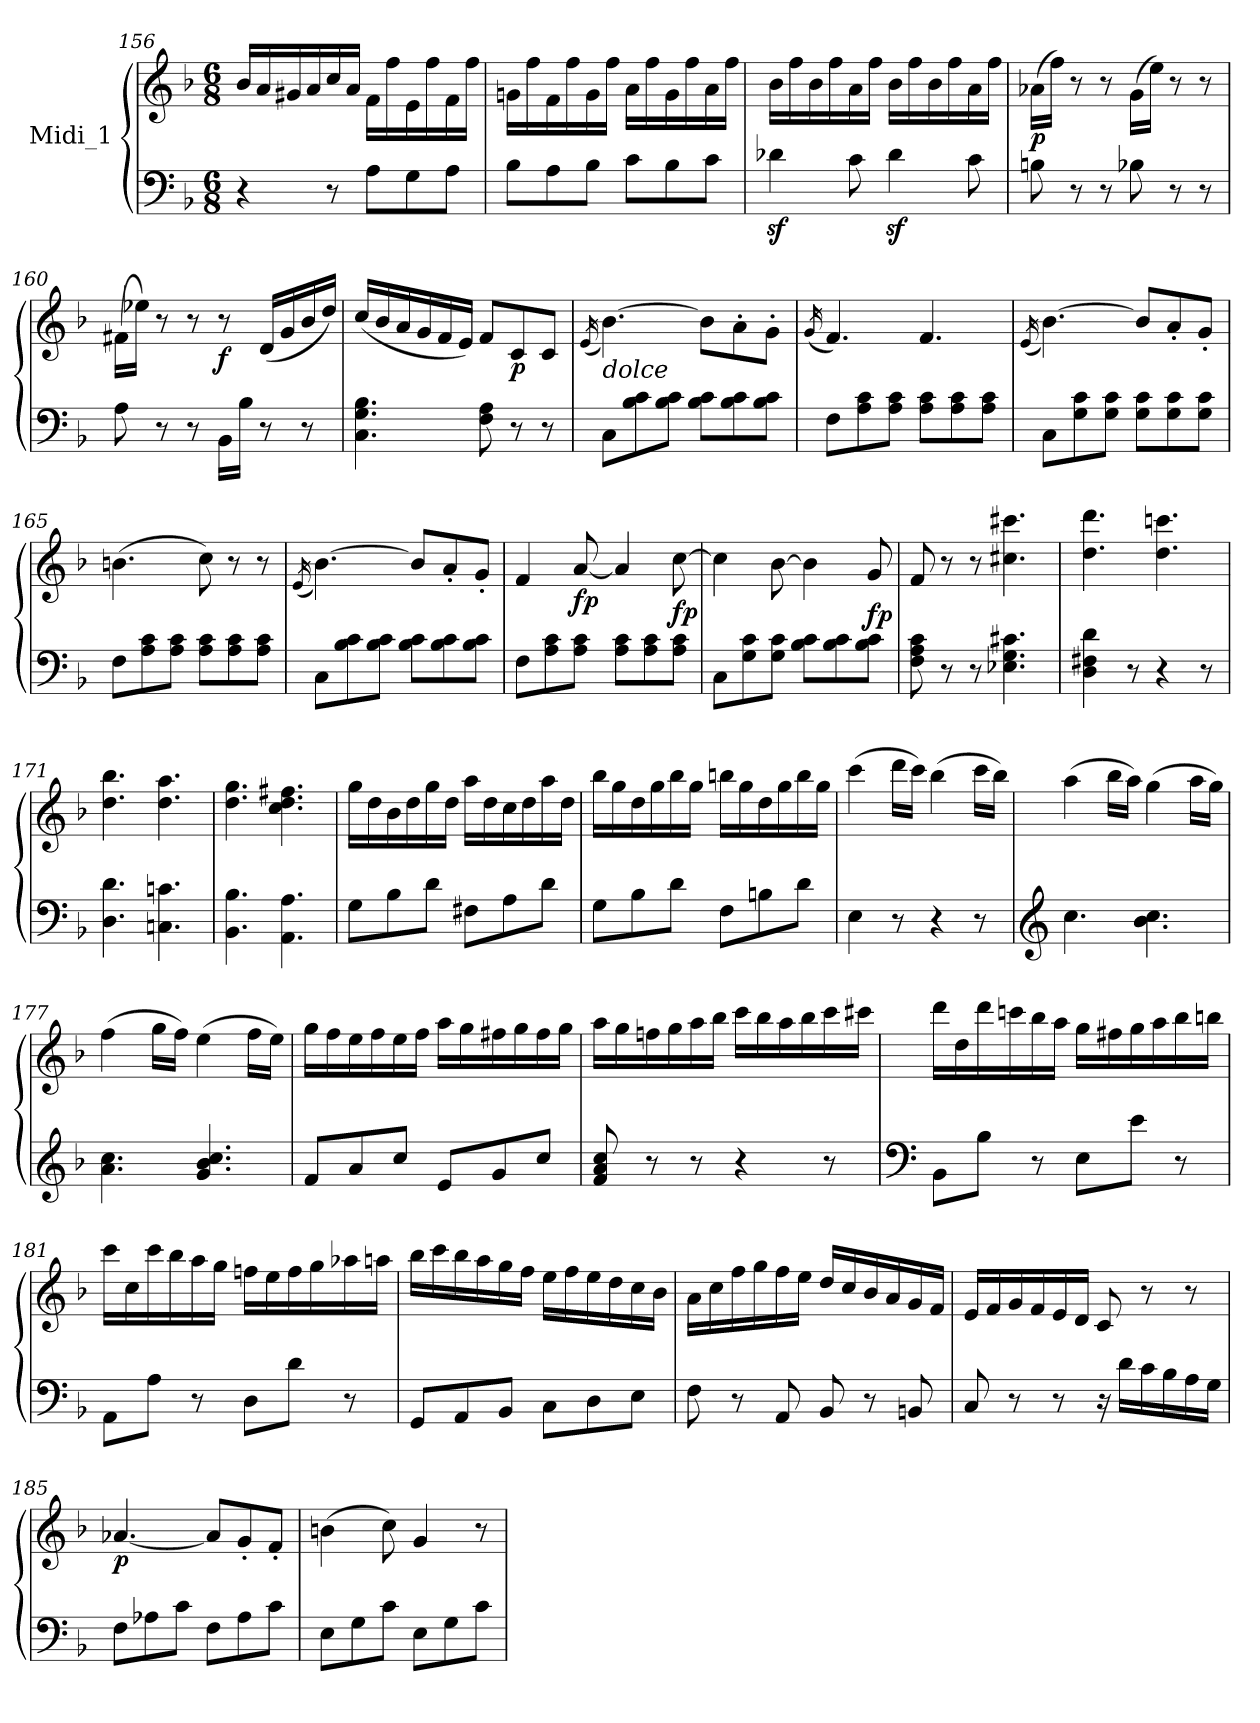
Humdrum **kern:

**kern	**kern	**dynam
*part1	*part1	*part1
*staff2	*staff1	*staff1/2
*I"Midi_1	*	*
*clefF4	*clefG2	*
*k[b-]	*k[b-]	*
*F:	*F:	*
*M6/8	*M6/8	*
=156	=156	=156
4r	16b-/LL	.
.	16a/	.
.	16g#X/	.
.	16a/	.
8r	16cc/	.
.	16a/JJ	.
8A\L	16f\LL	.
.	16ff\	.
8G\	16e\	.
.	16ff\	.
8A\J	16f\	.
.	16ff\JJ	.
!!LO:LB:g=z
=157	=157	=157
8B-\L	16gni\LL	.
.	16ff\	.
8A\	16f\	.
.	16ff\	.
8B-\J	16g\	.
.	16ff\JJ	.
8c\L	16a\LL	.
.	16ff\	.
8B-\	16g\	.
.	16ff\	.
8c\J	16a\	.
.	16ff\JJ	.
=158	=158	=158
4d-Xz<\	16b-\LL	.
.	16ff\	.
.	16b-\	.
.	16ff\	.
8c\	16a\	.
.	16ff\JJ	.
4d-z<\	16b-\LL	.
.	16ff\	.
.	16b-\	.
.	16ff\	.
8c\	16a\	.
.	16ff\JJ	.
=159	=159	=159
!	!	!LO:DY:b
8Bn\	(16a-X\LL	p
.	16ff\JJ)	.
8r	8r	.
8r	8r	.
8B-X\	(16g\LL	.
.	16ee\JJ)	.
8r	8r	.
8r	8r	.
=160	=160	=160
8A\	(16f#X\LL	.
.	16ee-X\JJ)	.
8r	8r	.
8r	8r	.
!	!	!LO:DY:b
16BB-\LL	8r	f
16B-\JJ	.	.
8r	(16d/LL	.
.	16g/	.
8r	16b-/	.
.	16dd/JJ)	.
!!LO:LB:g=z
=161	=161	=161
4.C\ 4.G\ 4.B-\	(16cc/LL	.
.	16b-/	.
.	16a/	.
.	16g/	.
.	16f/	.
.	16e/JJ)	.
8F\ 8A\	8f/L	.
!	!	!LO:DY:b
8r	8c/	p
8r	8c/J	.
=162	=162	=162
.	(16qe/	.
!	!LO:TX:b:i:t=dolce	!
8C\L	[4.b-\)	.
8B-\ 8c\	.	.
8B-\ 8c\J	.	.
8B-\ 8c\L	8b-\L]	.
8B-\ 8c\	8a'\	.
8B-\ 8c\J	8g'\J	.
=163	=163	=163
.	(16qg/	.
8F\L	4.f/)	.
8A\ 8c\	.	.
8A\ 8c\J	.	.
8A\ 8c\L	4.f/	.
8A\ 8c\	.	.
8A\ 8c\J	.	.
=164	=164	=164
.	(16qe/	.
8C\L	[4.b-\)	.
8G\ 8c\	.	.
8G\ 8c\J	.	.
8G\ 8c\L	8b-/L]	.
8G\ 8c\	8a'/	.
8G\ 8c\J	8g'/J	.
!!LO:LB:g=z
=165	=165	=165
8F\L	(>4.bn\	.
8A\ 8c\	.	.
8A\ 8c\J	.	.
8A\ 8c\L	8cc\)	.
8A\ 8c\	8r	.
8A\ 8c\J	8r	.
!!LO:LB:g=z
=166	=166	=166
.	(16qe/	.
8C\L	[4.b-i\)	.
8B-\ 8c\	.	.
8B-\ 8c\J	.	.
8B-\ 8c\L	8b-/L]	.
8B-\ 8c\	8a'/	.
8B-\ 8c\J	8g'/J	.
=167	=167	=167
8F\L	4f/	.
8A\ 8c\	.	.
!	!	!LO:DY:b
8A\ 8c\J	[8a/	fp
8A\ 8c\L	4a/]	.
8A\ 8c\	.	.
!	!	!LO:DY:b
8A\ 8c\J	[8cc\	fp
=168	=168	=168
8C\L	4cc\]	.
8G\ 8c\	.	.
8G\ 8c\J	[8b-\	.
8B-\ 8c\L	4b-\]	.
8B-\ 8c\	.	.
!	!	!LO:DY:a=2
8B-\ 8c\J	8g/	fp
=169	=169	=169
8F\ 8A\ 8c\	8f/	.
8r	8r	.
8r	8r	.
4.E-X\ 4.G\ 4.c#X\	4.cc#X\ 4.ccc#X\	.
=170	=170	=170
4D\ 4F#X\ 4d\	4.dd\ 4.ddd\	.
8r	.	.
4r	4.dd\ 4.cccni\	.
8r	.	.
!!LO:PB:g=z
=171	=171	=171
4.D\ 4.d\	4.dd\ 4.bb-\	.
4.Cni\ 4.cni\	4.dd\ 4.aa\	.
!!LO:LB:g=z
=172	=172	=172
4.BB-\ 4.B-\	4.dd\ 4.gg\	.
4.AA\ 4.A\	4.cc\ 4.dd\ 4.ff#X\	.
=173	=173	=173
8G\L	16gg\LL	.
.	16dd\	.
8B-\	16b-\	.
.	16dd\	.
8d\J	16gg\	.
.	16dd\JJ	.
8F#X\L	16aa\LL	.
.	16dd\	.
8A\	16cc\	.
.	16dd\	.
8d\J	16aa\	.
.	16dd\JJ	.
=174	=174	=174
8G\L	16bb-\LL	.
.	16gg\	.
8B-\	16dd\	.
.	16gg\	.
8d\J	16bb-\	.
.	16gg\JJ	.
8F\L	16bbn\LL	.
.	16gg\	.
8Bn\	16dd\	.
.	16gg\	.
8d\J	16bb\	.
.	16gg\JJ	.
=175	=175	=175
4E\	(>4ccc\	.
8r	16ddd\LL	.
.	16ccc\JJ)	.
4r	(>4bb-i\	.
8r	16ccc\LL	.
.	16bb-\JJ)	.
!!LO:LB:g=z
=176	=176	=176
*clefG2	*	*
4.cc\	(>4aa\	.
.	16bb-\LL	.
.	16aa\JJ)	.
4.b-\ 4.cc\	(>4gg\	.
.	16aa\LL	.
.	16gg\JJ)	.
!!LO:PB:g=z
=177	=177	=177
4.a\ 4.cc\	(>4ff\	.
.	16gg\LL	.
.	16ff\JJ)	.
4.g/ 4.b-/ 4.cc/	(>4ee\	.
.	16ff\LL	.
.	16ee\JJ)	.
=178	=178	=178
8f/L	16gg\LL	.
.	16ff\	.
8a/	16ee\	.
.	16ff\	.
8cc/J	16ee\	.
.	16ff\JJ	.
8e/L	16aa\LL	.
.	16gg\	.
8g/	16ff#X\	.
.	16gg\	.
8cc/J	16ff#\	.
.	16gg\JJ	.
=179	=179	=179
8f/ 8a/ 8cc/	16aa\LL	.
.	16gg\	.
8r	16ffni\	.
.	16gg\	.
8r	16aa\	.
.	16bb-\JJ	.
4r	16ccc\LL	.
.	16bb-\	.
.	16aa\	.
.	16bb-\	.
8r	16ccc\	.
.	16ccc#X\JJ	.
!!LO:LB:g=z
=180	=180	=180
*clefF4	*	*
8BB-\L	16ddd\LL	.
.	16dd\	.
8B-\J	16ddd\	.
.	16cccni\	.
8r	16bb-\	.
.	16aa\JJ	.
8E\L	16gg\LL	.
.	16ff#X\	.
8e\J	16gg\	.
.	16aa\	.
8r	16bb-\	.
.	16bbn\JJ	.
=181	=181	=181
8AA\L	16ccc\LL	.
.	16cc\	.
8A\J	16ccc\	.
.	16bb-\	.
8r	16aa\	.
.	16gg\JJ	.
8D\L	16ffni\LL	.
.	16ee\	.
8d\J	16ff\	.
.	16gg\	.
8r	16aa-X\	.
.	16aan\JJ	.
=182	=182	=182
8GG/L	16bb-\LL	.
.	16ccc\	.
8AA/	16bb-\	.
.	16aa\	.
8BB-/J	16gg\	.
.	16ff\JJ	.
8C\L	16ee\LL	.
.	16ff\	.
8D\	16ee\	.
.	16dd\	.
8E\J	16cc\	.
.	16b-\JJ	.
!!LO:LB:g=z
=183	=183	=183
8F\	16a\LL	.
.	16cc\	.
8r	16ff\	.
.	16gg\	.
8AA/	16ff\	.
.	16ee\JJ	.
8BB-/	16dd/LL	.
.	16cc/	.
8r	16b-/	.
.	16a/	.
8BBn/	16g/	.
.	16f/JJ	.
=184	=184	=184
8C/	16e/LL	.
.	16f/	.
8r	16g/	.
.	16f/	.
8r	16e/	.
.	16d/JJ	.
16r	8c/	.
16d\LL	.	.
16c\	8r	.
16B-i\	.	.
16A\	8r	.
16G\JJ	.	.
=185	=185	=185
!	!	!LO:DY:b
8F\L	[4.a-X/	p
8A-X\	.	.
8c\J	.	.
8F\L	8a-/L]	.
8A-\	8g'/	.
8c\J	8f'/J	.
=186	=186	=186
8E\L	(>4bn\	.
8G\	.	.
8c\J	8cc\)	.
8E\L	4g/	.
8G\	.	.
8c\J	8r	.
=	=	=
*-	*-	*-
